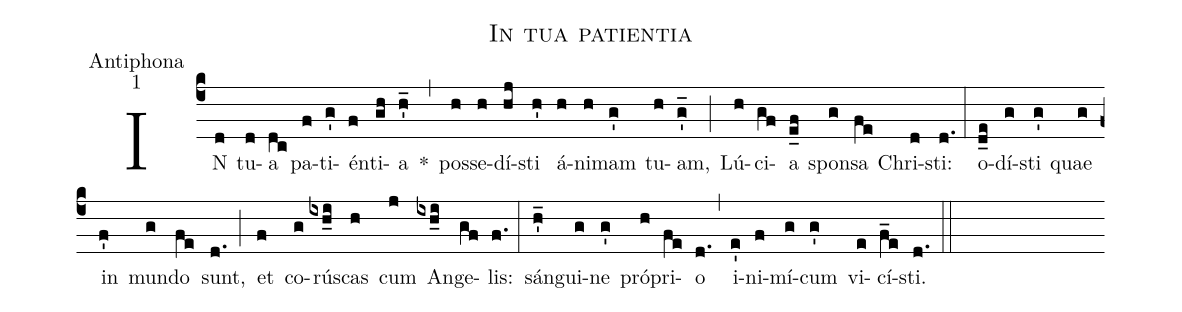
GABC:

name:In tua patientia;
office-part:Antiphona;
mode:1;
%%
(c4) IN(d) tu(d)a(dc) pa(f)ti(g')én(f)ti(gh)a(h'_) *(,) pos(h)se(h)dí(hj)sti(h') á(h)ni(h)mam(g') tu(h)am,(g'_) (;) Lú(h)ci(gf)a(e_f) spon(g)sa(fe) Chri(d)sti:(d.) (:) o(d_e)dí(g)sti(g') quae(g) in(f') mun(g)do(fe) sunt,(d.) (;) et(f) co(g)rú(ixh_i)scas(h) cum(j) An(ixh_i)ge(gf)lis:(f.) (:) sán(h'_)gui(g)ne(g') pró(h)pri(fe)o(d.) (,) i(e')ni(f)mí(g)cum(g') vi(e)cí(f_e)sti.(d.) (::)
